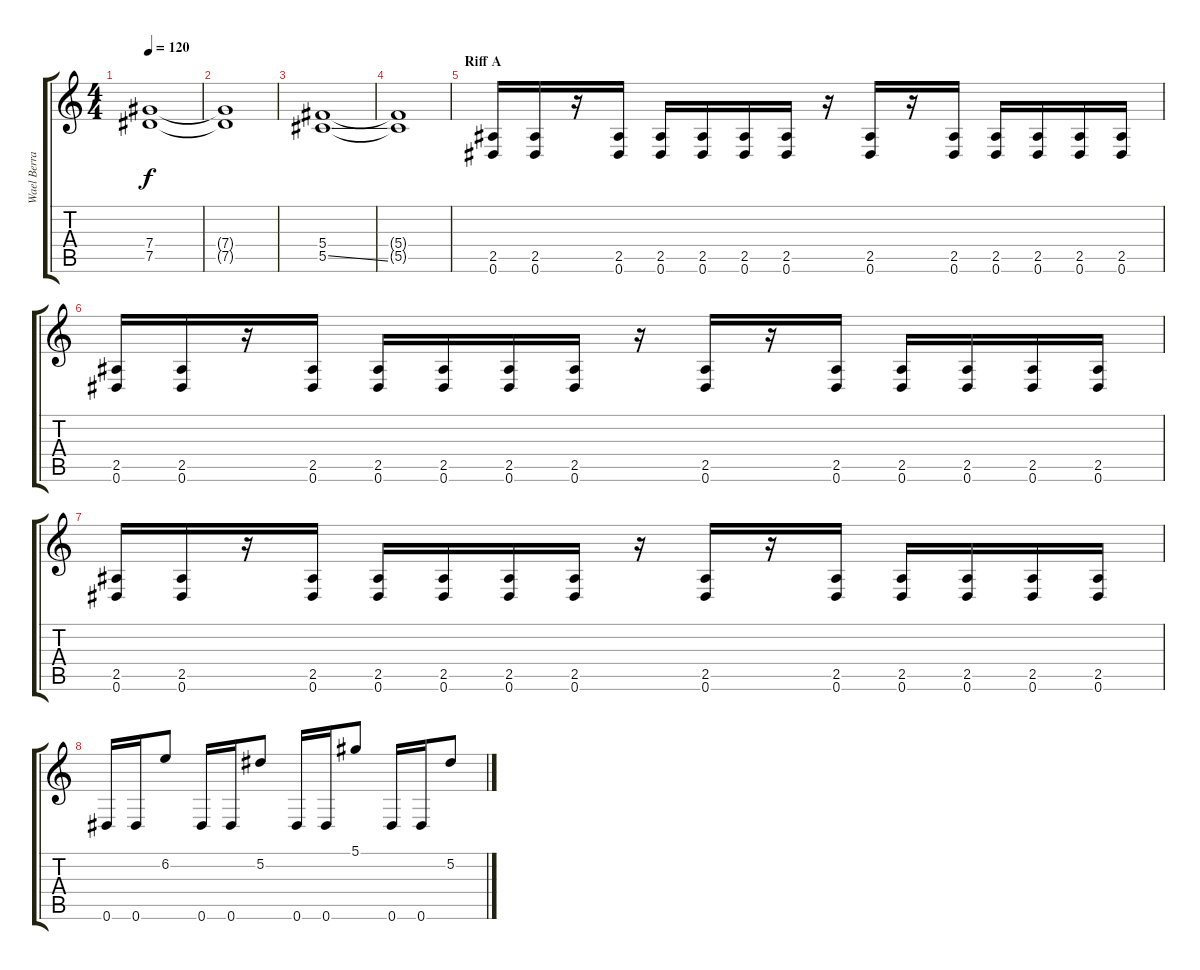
\track ("Wael Berrais" "Wael Berra") {instrument distortionguitar}
\staff {score tabs}
\tuning (Eb4 Bb3 Gb3 Db3 Ab2 Eb2) {hide}
\ts (4 4)
\tempo 120
\clef g2
\ks c
(7.4 7.5).1{dy f} |
(7.4{t} 7.5{t}).1 |
(5.4 5.5{ss}).1 |
(5.4{t} 5.5{t}).1 |
\section ("" "Riff A")
(2.5 0.6).16 (2.5 0.6).16 r.16 (2.5 0.6).16 (2.5 0.6).16 (2.5 0.6).16 (2.5 0.6).16 (2.5 0.6).16 r.16 (2.5 0.6).16 r.16 (2.5 0.6).16 (2.5 0.6).16 (2.5 0.6).16 (2.5 0.6).16 (2.5 0.6).16 |
(2.5 0.6).16 (2.5 0.6).16 r.16 (2.5 0.6).16 (2.5 0.6).16 (2.5 0.6).16 (2.5 0.6).16 (2.5 0.6).16 r.16 (2.5 0.6).16 r.16 (2.5 0.6).16 (2.5 0.6).16 (2.5 0.6).16 (2.5 0.6).16 (2.5 0.6).16 |
(2.5 0.6).16 (2.5 0.6).16 r.16 (2.5 0.6).16 (2.5 0.6).16 (2.5 0.6).16 (2.5 0.6).16 (2.5 0.6).16 r.16 (2.5 0.6).16 r.16 (2.5 0.6).16 (2.5 0.6).16 (2.5 0.6).16 (2.5 0.6).16 (2.5 0.6).16 |
0.6.16 0.6.16 6.2.8 0.6.16 0.6.16 5.2.8 0.6.16 0.6.16 5.1.8 0.6.16 0.6.16 5.2.8
